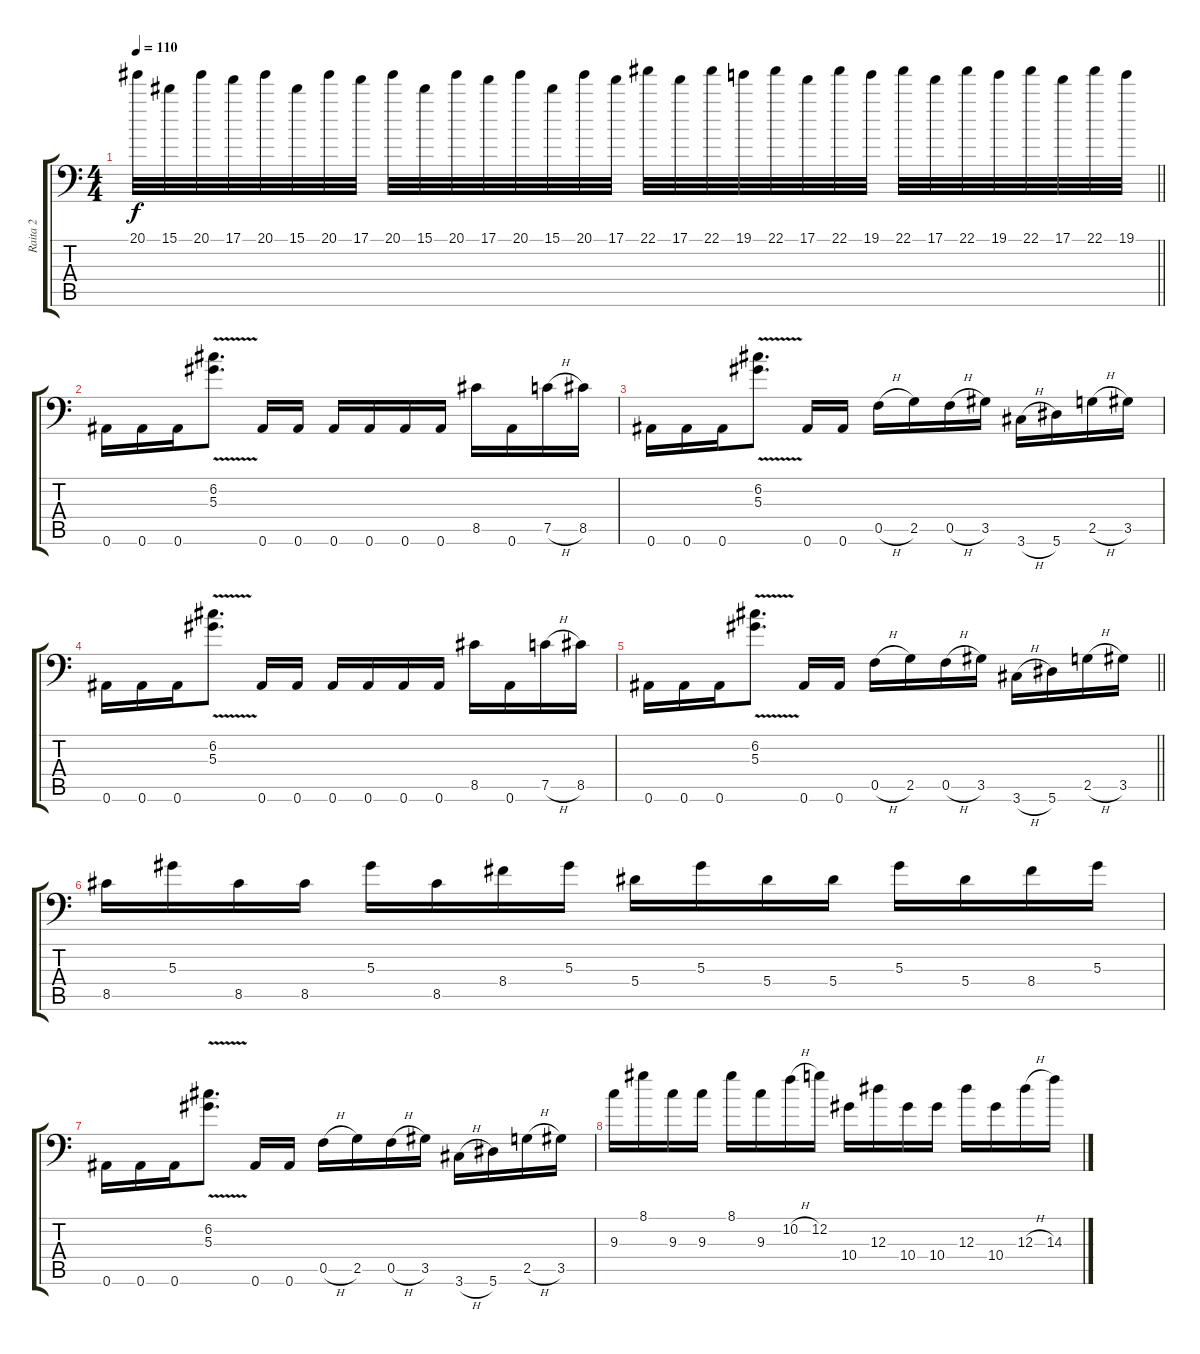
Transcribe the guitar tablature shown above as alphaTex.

\track ("Raita 2" "Raita 2") {instrument distortionguitar}
\staff {score tabs}
\tuning (C4 G3 Eb3 Bb2 F2 Bb1) {hide}
\ts (4 4)
\tempo 110
\clef f4
\barLineRight lightlight
\ks c
20.1.32{dy f} 15.1.32 20.1.32 17.1.32 20.1.32 15.1.32 20.1.32 17.1.32 20.1.32 15.1.32 20.1.32 17.1.32 20.1.32 15.1.32 20.1.32 17.1.32 22.1.32 17.1.32 22.1.32 19.1.32 22.1.32 17.1.32 22.1.32 19.1.32 22.1.32 17.1.32 22.1.32 19.1.32 22.1.32 17.1.32 22.1.32 19.1.32 |
\section ("" "")
0.6.16{volume 16} 0.6.16 0.6.16 (6.2{v} 5.3{v}).8{d} 0.6.16 0.6.16 0.6.16 0.6.16 0.6.16 0.6.16 8.5.16 0.6.16 7.5{h}.16 8.5.16 |
0.6.16 0.6.16 0.6.16 (6.2{v} 5.3{v}).8{d} 0.6.16 0.6.16 0.5{h}.16 2.5.16 0.5{h}.16 3.5.16 3.6{h}.16 5.6.16 2.5{h}.16 3.5.16 |
0.6.16 0.6.16 0.6.16 (6.2{v} 5.3{v}).8{d} 0.6.16 0.6.16 0.6.16 0.6.16 0.6.16 0.6.16 8.5.16 0.6.16 7.5{h}.16 8.5.16 |
\barLineRight lightlight
0.6.16 0.6.16 0.6.16 (6.2{v} 5.3{v}).8{d} 0.6.16 0.6.16 0.5{h}.16 2.5.16 0.5{h}.16 3.5.16 3.6{h}.16 5.6.16 2.5{h}.16 3.5.16 |
\section ("" "")
8.5.16 5.3.16 8.5.16 8.5.16 5.3.16 8.5.16 8.4.16 5.3.16 5.4.16 5.3.16 5.4.16 5.4.16 5.3.16 5.4.16 8.4.16 5.3.16 |
0.6.16 0.6.16 0.6.16 (6.2{v} 5.3{v}).8{d} 0.6.16 0.6.16 0.5{h}.16 2.5.16 0.5{h}.16 3.5.16 3.6{h}.16 5.6.16 2.5{h}.16 3.5.16 |
9.3.16 8.1.16 9.3.16 9.3.16 8.1.16 9.3.16 10.2{h}.16 12.2.16 10.4.16 12.3.16 10.4.16 10.4.16 12.3.16 10.4.16 12.3{h}.16 14.3.16
